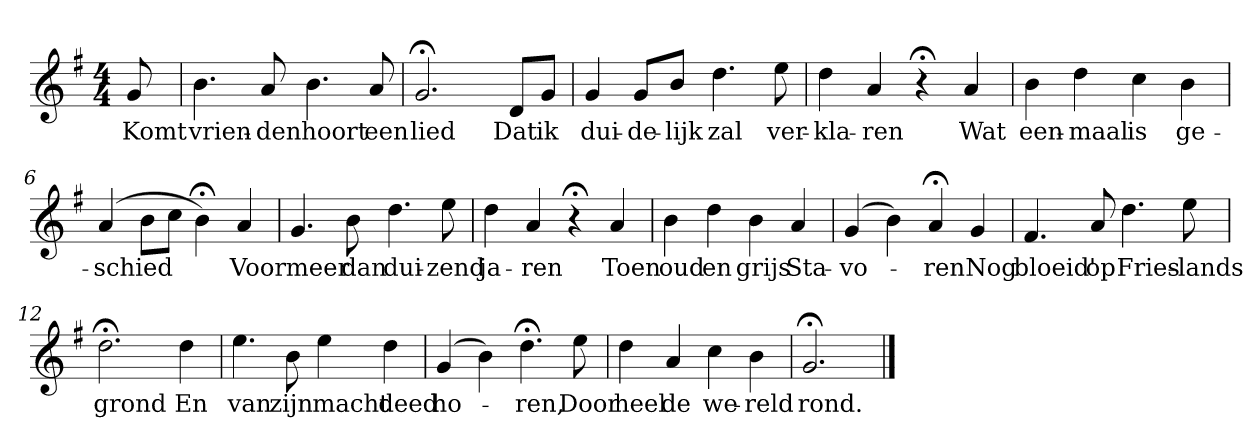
**kern	**text
*part1	*part1
*staff1	*staff1
*k[f#]	*
*G:	*
*M4/4	*
*MM120	*
=	=
8g	Komt
=1	=1
4.b	vrien-
8a	-den
4.b	hoort
8a	een
=2	=2
2.g;<	lied
8dL	Dat
8gJ	ik
=3	=3
4g	dui-
8gL	-de-
8bJ	-lijk
4.dd	zal
8ee	ver-
=4	=4
4dd	-kla-
4a	-ren
4r;<	.
4a	Wat
=5	=5
4b	een-
4dd	-maal
4cc	is
4b	ge-
=6	=6
(4a	-schied
8bL	.
8ccJ	.
4b;<)	.
4a	Voor
=7	=7
4.g	meer
8b	dan
4.dd	dui-
8ee	-zend
=8	=8
4dd	ja-
4a	-ren
4r;<	.
4a	Toen
=9	=9
4b	oud
4dd	en
4b	grijs
4a	Sta-
=10	=10
(4g	-vo-
4b)	.
4a;<	-ren
4g	Nog
=11	=11
4.f#	bloeid'
8a	op
4.dd	Fries-
8ee	-lands
=12	=12
2.dd;<	grond
4dd	En
=13	=13
4.ee	van
8b	zijn
4ee	macht
4dd	deed
=14	=14
(4g	ho-
4b)	.
4.dd;<	-ren,
8ee	Door
=15	=15
4dd	heel
4a	de
4cc	we-
4b	-reld
=16	=16
2.g;<	rond.
==	==
*-	*-
